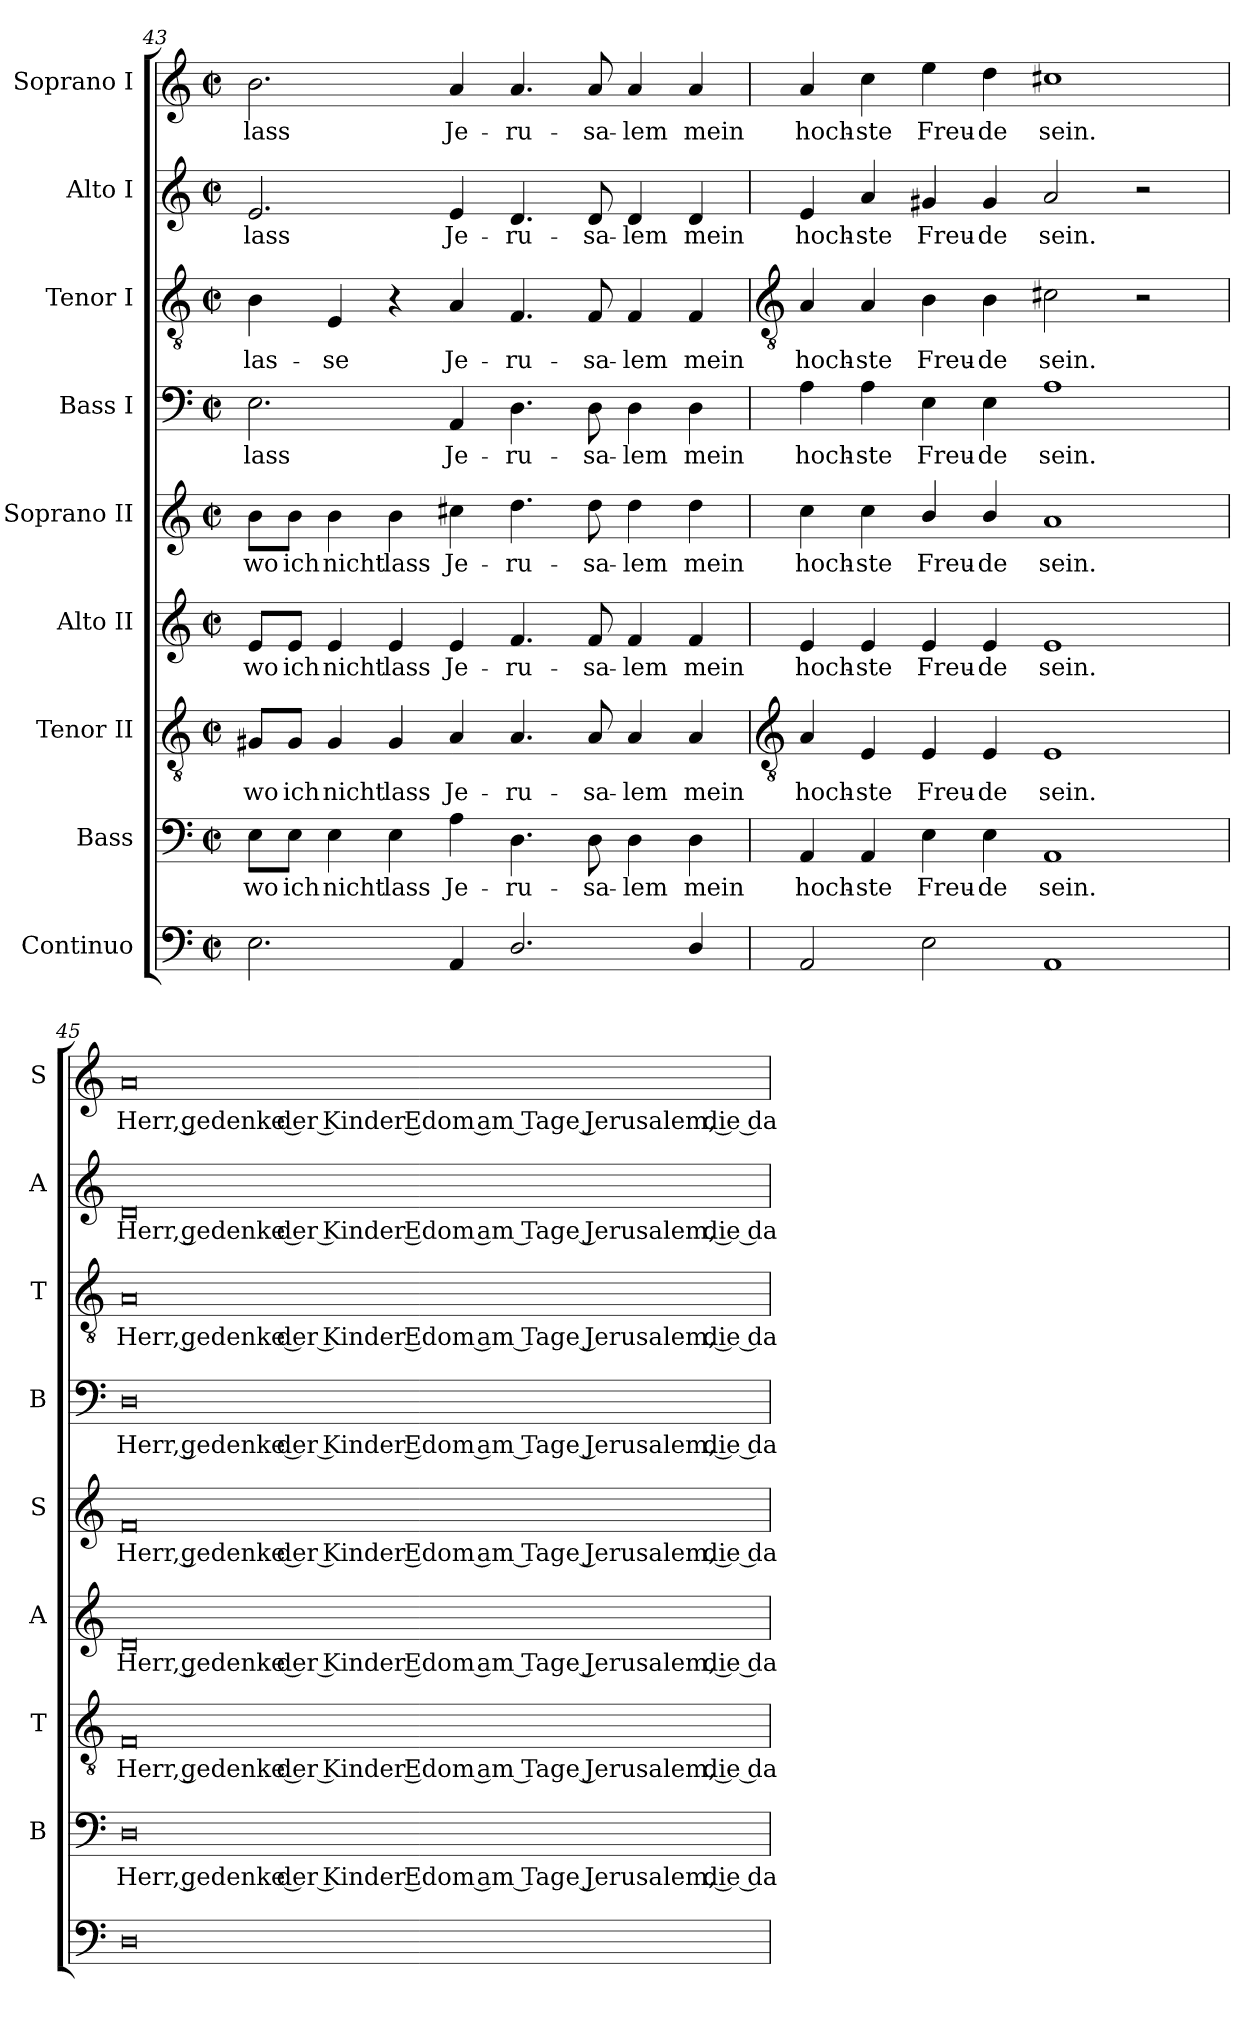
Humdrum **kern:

**kern	**kern	**text	**kern	**text	**kern	**text	**kern	**text	**kern	**text	**kern	**text	**kern	**text	**kern	**text
*part9	*part8	*part8	*part7	*part7	*part6	*part6	*part5	*part5	*part4	*part4	*part3	*part3	*part2	*part2	*part1	*part1
*staff9	*staff8	*staff8	*staff7	*staff7	*staff6	*staff6	*staff5	*staff5	*staff4	*staff4	*staff3	*staff3	*staff2	*staff2	*staff1	*staff1
*I"Continuo	*I"Bass	*	*I"Tenor II	*	*I"Alto II	*	*I"Soprano II	*	*I"Bass I	*	*I"Tenor I	*	*I"Alto I	*	*I"Soprano I	*
*	*I'B	*	*I'T	*	*I'A	*	*I'S	*	*I'B	*	*I'T	*	*I'A	*	*I'S	*
*clefF4	*clefF4	*	*clefGv2	*	*clefG2	*	*clefG2	*	*clefF4	*	*clefGv2	*	*clefG2	*	*clefG2	*
*k[]	*k[]	*	*k[]	*	*k[]	*	*k[]	*	*k[]	*	*k[]	*	*k[]	*	*k[]	*
*C:	*C:	*	*C:	*	*C:	*	*C:	*	*C:	*	*C:	*	*C:	*	*C:	*
*M4/2	*M4/2	*	*M4/2	*	*M4/2	*	*M4/2	*	*M4/2	*	*M4/2	*	*M4/2	*	*M4/2	*
*met(c|)	*met(c|)	*	*met(c|)	*	*met(c|)	*	*met(c|)	*	*met(c|)	*	*met(c|)	*	*met(c|)	*	*met(c|)	*
=43	=43	=43	=43	=43	=43	=43	=43	=43	=43	=43	=43	=43	=43	=43	=43	=43
!	!	!LO:LY:b	!	!LO:LY:b	!	!LO:LY:b	!	!LO:LY:b	!	!LO:LY:b	!	!LO:LY:b	!	!LO:LY:b	!	!LO:LY:b
2.E	8E\L	wo	8G#X/L	wo	8e/L	wo	8b\L	wo	2.E	lass	4B	las-	2.e	lass	2.b	lass
!	!	!LO:LY:b	!	!LO:LY:b	!	!LO:LY:b	!	!LO:LY:b	!	!	!	!	!	!	!	!
.	8E\J	ich	8G#/J	ich	8e/J	ich	8b\J	ich	.	.	.	.	.	.	.	.
!	!	!LO:LY:b	!	!LO:LY:b	!	!LO:LY:b	!	!LO:LY:b	!	!	!	!LO:LY:b	!	!	!	!
.	4E	nicht	4G#	nicht	4e	nicht	4b	nicht	.	.	4E	-se	.	.	.	.
!	!	!LO:LY:b	!	!LO:LY:b	!	!LO:LY:b	!	!LO:LY:b	!	!	!	!	!	!	!	!
.	4E	lass	4G#	lass	4e	lass	4b	lass	.	.	4r	.	.	.	.	.
!	!	!LO:LY:b	!	!LO:LY:b	!	!LO:LY:b	!	!LO:LY:b	!	!LO:LY:b	!	!LO:LY:b	!	!LO:LY:b	!	!LO:LY:b
4AA	4A	Je-	4A	Je-	4e	Je-	4cc#X	Je-	4AA	Je-	4A	Je-	4e	Je-	4a	Je-
!	!	!LO:LY:b	!	!LO:LY:b	!	!LO:LY:b	!	!LO:LY:b	!	!LO:LY:b	!	!LO:LY:b	!	!LO:LY:b	!	!LO:LY:b
2.D/	4.D	-ru-	4.A	-ru-	4.f	-ru-	4.dd	-ru-	4.D	-ru-	4.F	-ru-	4.d	-ru-	4.a	-ru-
!	!	!LO:LY:b	!	!LO:LY:b	!	!LO:LY:b	!	!LO:LY:b	!	!LO:LY:b	!	!LO:LY:b	!	!LO:LY:b	!	!LO:LY:b
.	8D	-sa-	8A	-sa-	8f	-sa-	8dd	-sa-	8D	-sa-	8F	-sa-	8d	-sa-	8a	-sa-
!	!	!LO:LY:b	!	!LO:LY:b	!	!LO:LY:b	!	!LO:LY:b	!	!LO:LY:b	!	!LO:LY:b	!	!LO:LY:b	!	!LO:LY:b
.	4D	-lem	4A	-lem	4f	-lem	4dd	-lem	4D	-lem	4F	-lem	4d	-lem	4a	-lem
!	!	!LO:LY:b	!	!LO:LY:b	!	!LO:LY:b	!	!LO:LY:b	!	!LO:LY:b	!	!LO:LY:b	!	!LO:LY:b	!	!LO:LY:b
4D/	4D	mein	4A	mein	4f	mein	4dd	mein	4D	mein	4F	mein	4d	mein	4a	mein
!!LO:LB:g=z
=44	=44	=44	=44	=44	=44	=44	=44	=44	=44	=44	=44	=44	=44	=44	=44	=44
*	*	*	*clefGv2	*	*	*	*	*	*	*	*clefGv2	*	*	*	*	*
!	!	!LO:LY:b	!	!LO:LY:b	!	!LO:LY:b	!	!LO:LY:b	!	!LO:LY:b	!	!LO:LY:b	!	!LO:LY:b	!	!LO:LY:b
2AA	4AA	hoch-	4A	hoch-	4e	hoch-	4cc	hoch-	4A	hoch-	4A	hoch-	4e	hoch-	4a	hoch-
!	!	!LO:LY:b	!	!LO:LY:b	!	!LO:LY:b	!	!LO:LY:b	!	!LO:LY:b	!	!LO:LY:b	!	!LO:LY:b	!	!LO:LY:b
.	4AA	-ste	4E	-ste	4e	-ste	4cc	-ste	4A	-ste	4A	-ste	4a	-ste	4cc	-ste
!	!	!LO:LY:b	!	!LO:LY:b	!	!LO:LY:b	!	!LO:LY:b	!	!LO:LY:b	!	!LO:LY:b	!	!LO:LY:b	!	!LO:LY:b
2E	4E	Freu-	4E	Freu-	4e	Freu-	4b/	Freu-	4E	Freu-	4B	Freu-	4g#X	Freu-	4ee	Freu-
!	!	!LO:LY:b	!	!LO:LY:b	!	!LO:LY:b	!	!LO:LY:b	!	!LO:LY:b	!	!LO:LY:b	!	!LO:LY:b	!	!LO:LY:b
.	4E	-de	4E	-de	4e	-de	4b/	-de	4E	-de	4B	-de	4g#	-de	4dd	-de
!	!	!LO:LY:b	!	!LO:LY:b	!	!LO:LY:b	!	!LO:LY:b	!	!LO:LY:b	!	!LO:LY:b	!	!LO:LY:b	!	!LO:LY:b
1AA	1AA	sein.	1E	sein.	1e	sein.	1a	sein.	1A	sein.	2c#X	sein.	2a	sein.	1cc#X	sein.
.	.	.	.	.	.	.	.	.	.	.	2r	.	2r	.	.	.
=45	=45	=45	=45	=45	=45	=45	=45	=45	=45	=45	=45	=45	=45	=45	=45	=45
!	!	!LO:LY:b	!	!LO:LY:b	!	!LO:LY:b	!	!LO:LY:b	!	!LO:LY:b	!	!LO:LY:b	!	!LO:LY:b	!	!LO:LY:b
0D	0D	Herr, gedenke der Kinder Edom am Tage Jerusalem, die da	0F	Herr, gedenke der Kinder Edom am Tage Jerusalem, die da	0d	Herr, gedenke der Kinder Edom am Tage Jerusalem, die da	0f	Herr, gedenke der Kinder Edom am Tage Jerusalem, die da	0D	Herr, gedenke der Kinder Edom am Tage Jerusalem, die da	0A	Herr, gedenke der Kinder Edom am Tage Jerusalem, die da	0d	Herr, gedenke der Kinder Edom am Tage Jerusalem, die da	0a	Herr, gedenke der Kinder Edom am Tage Jerusalem, die da
=	=	=	=	=	=	=	=	=	=	=	=	=	=	=	=	=
*-	*-	*-	*-	*-	*-	*-	*-	*-	*-	*-	*-	*-	*-	*-	*-	*-
